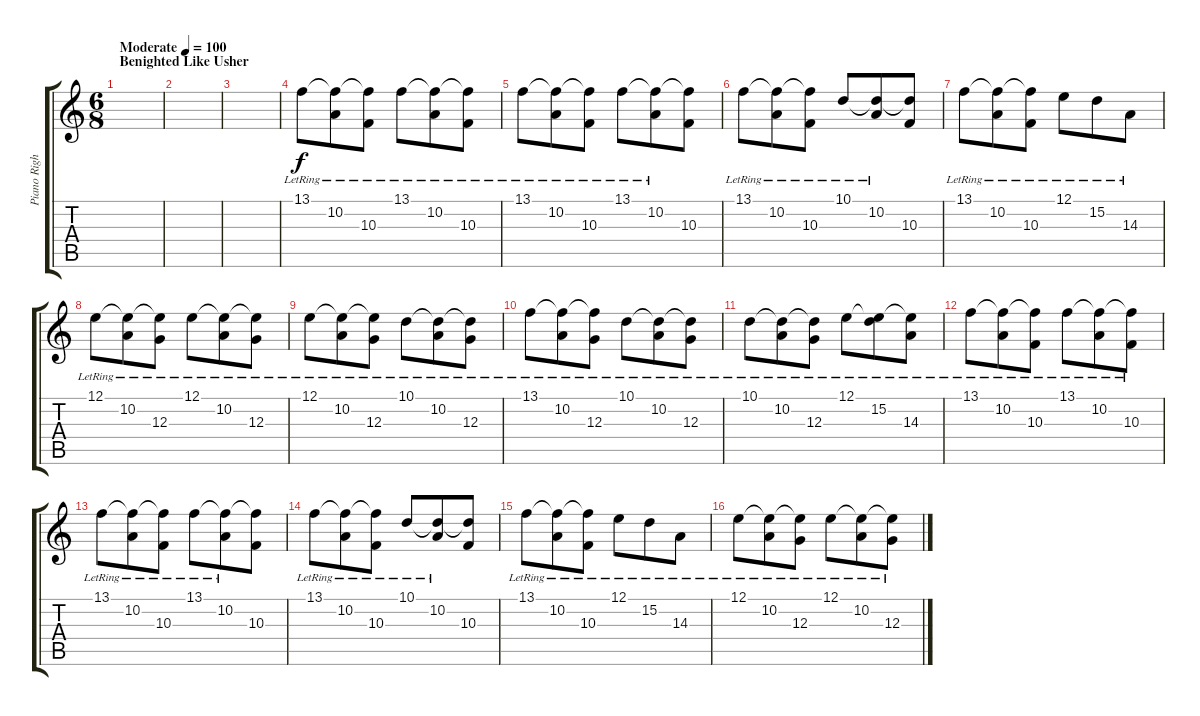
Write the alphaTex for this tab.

\track ("Piano Right Hand" "Piano Righ") {instrument acousticgrandpiano}
\staff {score tabs}
\tuning (E4 B3 G3 D3 A2 E2) {hide}
\ts (6 8)
\section ("" "Benighted Like Usher")
\tempo (100 "Moderate")
\clef g2
\ks c
|
|
|
13.1{lr}.8 (13.1{t} 10.2{lr}).8 (13.1{t} 10.3{lr}).8 13.1{lr}.8 (13.1{t} 10.2{lr}).8 (13.1{t} 10.3{lr}).8 |
13.1{lr}.8 (13.1{t} 10.2{lr}).8 (13.1{t} 10.3{lr}).8 13.1{lr}.8 (13.1{t} 10.2{lr}).8 (13.1{t} 10.3).8 |
13.1{lr}.8 (13.1{t} 10.2{lr}).8 (13.1{t} 10.3{lr}).8 10.1{lr}.8 (10.1{t} 10.2{lr}).8 (10.1{t} 10.3).8 |
13.1{lr}.8 (13.1{t} 10.2{lr}).8 (13.1{t} 10.3{lr}).8 12.1{lr}.8 15.2{lr}.8 14.3{lr}.8 |
12.1{lr}.8 (12.1{t} 10.2{lr}).8 (12.1{t} 12.3{lr}).8 12.1{lr}.8 (12.1{t} 10.2{lr}).8 (12.1{t} 12.3{lr}).8 |
12.1{lr}.8 (12.1{t} 10.2{lr}).8 (12.1{t} 12.3{lr}).8 10.1{lr}.8 (10.1{t} 10.2{lr}).8 (10.1{t} 12.3{lr}).8 |
13.1{lr}.8 (13.1{t} 10.2{lr}).8 (13.1{t} 12.3{lr}).8 10.1{lr}.8 (10.1{t} 10.2{lr}).8 (10.1{t} 12.3{lr}).8 |
10.1{lr}.8 (10.1{t} 10.2{lr}).8 (10.1{t} 12.3{lr}).8 12.1{lr}.8 (12.1{t} 15.2{lr}).8 (12.1{t} 14.3{lr}).8 |
13.1{lr}.8 (13.1{t} 10.2{lr}).8 (13.1{t} 10.3{lr}).8 13.1{lr}.8 (13.1{t} 10.2{lr}).8 (13.1{t} 10.3{lr}).8 |
13.1{lr}.8 (13.1{t} 10.2{lr}).8 (13.1{t} 10.3{lr}).8 13.1{lr}.8 (13.1{t} 10.2{lr}).8 (13.1{t} 10.3).8 |
13.1{lr}.8 (13.1{t} 10.2{lr}).8 (13.1{t} 10.3{lr}).8 10.1{lr}.8 (10.1{t} 10.2{lr}).8 (10.1{t} 10.3).8 |
13.1{lr}.8 (13.1{t} 10.2{lr}).8 (13.1{t} 10.3{lr}).8 12.1{lr}.8 15.2{lr}.8 14.3{lr}.8 |
12.1{lr}.8 (12.1{t} 10.2{lr}).8 (12.1{t} 12.3{lr}).8 12.1{lr}.8 (12.1{t} 10.2{lr}).8 (12.1{t} 12.3{lr}).8
